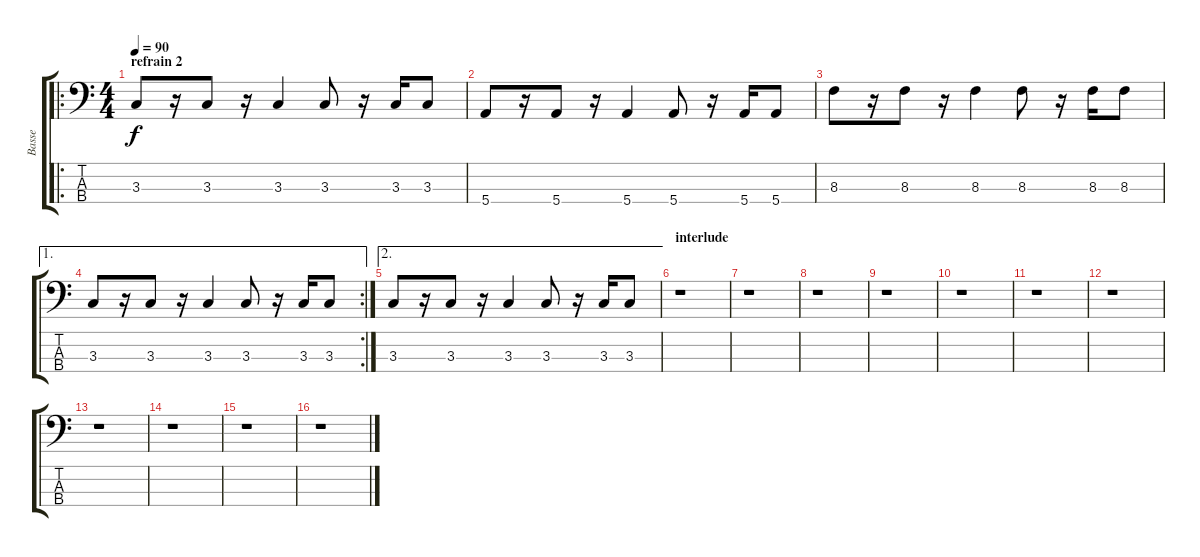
\track ("Basse" "Basse") {instrument electricbassfinger}
\staff {score tabs}
\tuning (G2 D2 A1 E1) {hide}
\ro
\ts (4 4)
\section ("" "refrain 2")
\tempo 90
\clef f4
\ks c
3.3.8{dy f} r.16 3.3.8 r.16 3.3.4 3.3.8 r.16 3.3.16 3.3.8 |
5.4.8 r.16 5.4.8 r.16 5.4.4 5.4.8 r.16 5.4.16 5.4.8 |
8.3.8 r.16 8.3.8 r.16 8.3.4 8.3.8 r.16 8.3.16 8.3.8 |
\ae 1
\rc 2
3.3.8 r.16 3.3.8 r.16 3.3.4 3.3.8 r.16 3.3.16 3.3.8 |
\ae 2
3.3.8 r.16 3.3.8 r.16 3.3.4 3.3.8 r.16 3.3.16 3.3.8 |
\section ("" "interlude")
r.1 |
r.1 |
r.1 |
r.1 |
r.1 |
r.1 |
r.1 |
r.1 |
r.1 |
r.1 |
r.1
